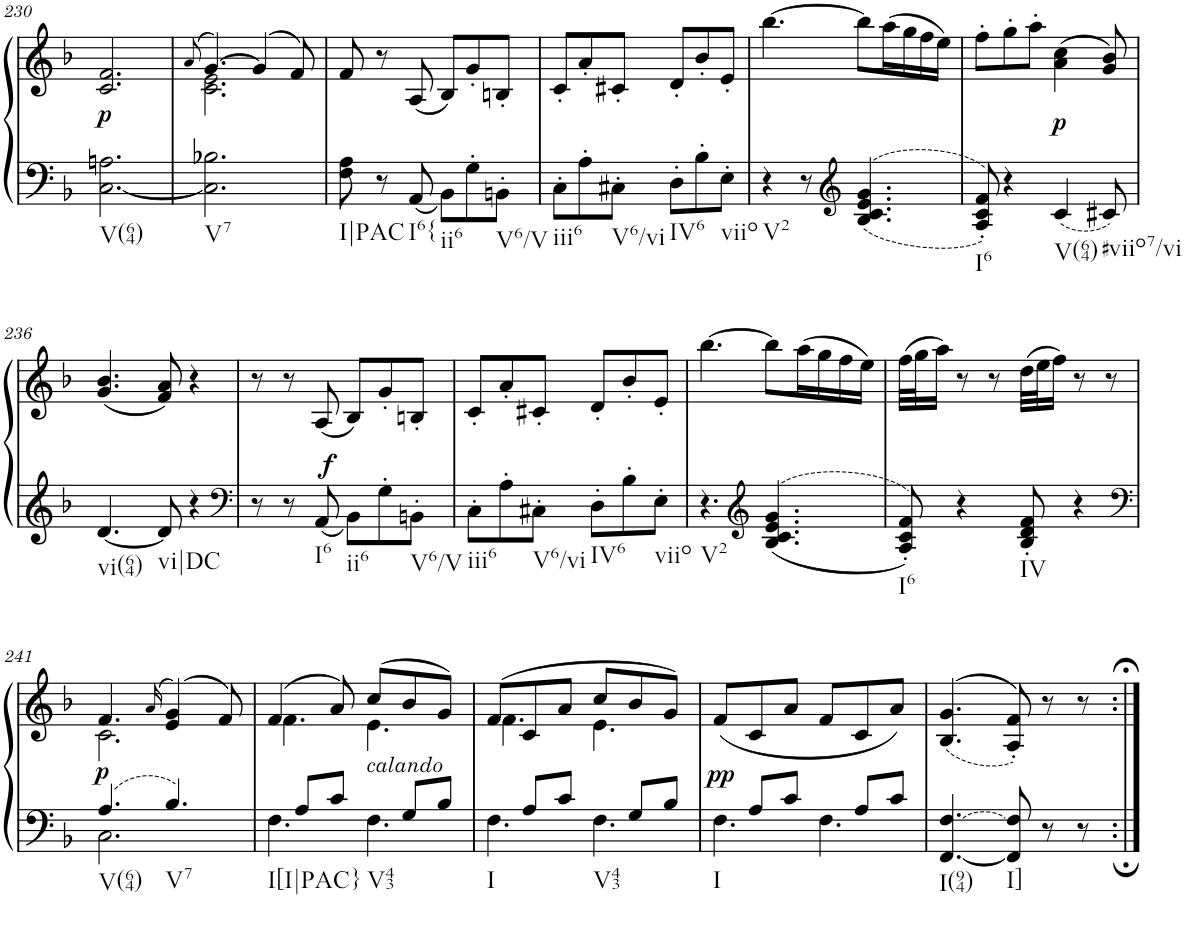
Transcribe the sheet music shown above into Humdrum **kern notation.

**kern	**kern	**dynam
*part1	*part1	*part1
*staff2	*staff1	*staff1/2
*I"Piano, Piano right	*	*
*I'Pno.	*	*
!!LO:PB:g=z
*clefF4	*clefG2	*
*k[b-]	*k[b-]	*
*M6/8	*M6/8	*
=230	=230	=230
!LO:TX:b:t=V(64)	!	!
!	!	!LO:DY:b
[2.C\ 2.An\	2.c/ 2.f/	p
=231	=231	=231
.	(>8qa/	.
*	*^	*
!LO:TX:b:t=V7	!	!	!
2.C\] 2.B-X\	[4.g/)	2.c\ 2.e\	.
.	(4g/]	.	.
.	8f/)	.	.
*	*v	*v	*
=232	=232	=232
!LO:TX:b:t=I|PAC	!	!
8F\ 8A\	8f/	.
8r	8r	.
!LO:TX:b:t=I6{	!	!
8AA/	(8A/	.
!LO:TX:b:t=ii6	!	!
8BB-\L	8B-/L)	.
8G'\	8g'/	.
!LO:TX:b:t=V6/V	!	!
8BBn'\J	8Bn'/J	.
=233	=233	=233
!LO:TX:b:t=iii6	!	!
8C'\L	8c'/L	.
8A'\	8a'/	.
!LO:TX:b:t=V6/vi	!	!
8C#X'\J	8c#X'/J	.
!LO:TX:b:t=IV6	!	!
8D'\L	8d'/L	.
8B-'\	8b-'/	.
!LO:TX:b:t=viio	!	!
8E'\J	8e'/J	.
=234	=234	=234
!LO:TX:b:t=V2	!	!
4r	[4.bb-\	.
8r	.	.
*clefG2	*	*
4.B-/ 4.c/ 4.e/ 4.g/	8bb-\L]	.
.	(16aa\L	.
.	16gg\	.
.	16ff\	.
.	16ee\JJ)	.
=235	=235	=235
!LO:TX:b:t=I6	!	!
8A/' 8c/' 8f/'	8ff'\L	.
4r	8gg'\	.
.	8aa'\J	.
!LO:TX:b:t=V(64)	!	!
!	!	!LO:DY:b
4c/	(4a\ 4cc\	p
!LO:TX:b:t=#viio7/vi	!	!
8c#X/	8g/ 8b-/)	.
!!LO:LB:g=z
=236	=236	=236
!LO:TX:b:t=vi(64)	!	!
[4.d/	(4.g/ 4.b-/	.
!LO:TX:b:t=vi|DC	!	!
8d/]	8f/ 8a/)	.
4r	4r	.
=237	=237	=237
*clefF4	*	*
8r	8r	.
8r	8r	.
!LO:TX:b:t=I6	!	!
!	!	!LO:DY:a=2
8AA/	(8A/	f
!LO:TX:b:t=ii6	!	!
8BB-\L	8B-/L)	.
8G'\	8g'/	.
!LO:TX:b:t=V6/V	!	!
8BBn'\J	8Bn'/J	.
=238	=238	=238
!LO:TX:b:t=iii6	!	!
8C'\L	8c'/L	.
8A'\	8a'/	.
!LO:TX:b:t=V6/vi	!	!
8C#X'\J	8c#X'/J	.
!LO:TX:b:t=IV6	!	!
8D'\L	8d'/L	.
8B-'\	8b-'/	.
!LO:TX:b:t=viio	!	!
8E'\J	8e'/J	.
=239	=239	=239
!LO:TX:b:t=V2	!	!
4.r	[4.bb-\	.
*clefG2	*	*
4.B-/ 4.c/ 4.e/ 4.g/	8bb-\L]	.
.	(16aa\L	.
.	16gg\	.
.	16ff\	.
.	16ee\JJ)	.
=240	=240	=240
!LO:TX:b:t=I6	!	!
8A/' 8c/' 8f/'	(32ff\LLL	.
.	32gg\J	.
.	16aa\JJ)	.
4r	8r	.
.	8r	.
!LO:TX:b:t=IV	!	!
8B-/' 8d/' 8f/'	(32dd\LLL	.
.	32ee\J	.
.	16ff\JJ)	.
4r	8r	.
.	8r	.
!!LO:LB:g=z
=241	=241	=241
*clefF4	*	*
*^	*^	*
!LO:TX:b:t=V(64)	!	!	!	!
!	!	!	!	!LO:DY:a=2
4.A/	2.C\	4.f/	2.c\	p
.	.	(>16qa/	.	.
!LO:TX:b:t=V7	!	!	!	!
4.B-/	.	(4e/ 4g/)	.	.
.	.	8f/)	.	.
=242	=242	=242	=242	=242
!LO:TX:b:t=I[I|PAC}	!	!	!	!
8ryy	4.F\	(4f/	4.f\	.
8A/L	.	.	.	.
8c/J	.	8a/)	.	.
!	!	!LO:TX:b:i:t=calando	!	!
!LO:TX:b:t=V43	!	!	!	!
8ryy	4.F\	(8cc/L	4.e\	.
8G/L	.	8b-/	.	.
8B-/J	.	8g/J)	.	.
=243	=243	=243	=243	=243
!LO:TX:b:t=I	!	!	!	!
8ryy	4.F\	(8f/L	4.f\	.
8A/L	.	8c/	.	.
8c/J	.	8a/J	.	.
!LO:TX:b:t=V43	!	!	!	!
8ryy	4.F\	8cc/L	4.e\	.
8G/L	.	8b-/	.	.
8B-/J	.	8g/J)	.	.
*	*	*v	*v	*
=244	=244	=244	=244
!LO:TX:b:t=I	!	!	!
!	!	!	!LO:DY:b
8ryy	4.F\	(8f/L	pp
8A/L	.	8c/	.
8c/J	.	8a/J	.
8ryy	4.F\	8f/L	.
8A/L	.	8c/	.
8c/J	.	8a/J)	.
*v	*v	*	*
=245	=245	=245
!LO:TX:b:t=I(94)	!	!
!LO:T:n=2:dash	!	!
[4.FF/ [4.F/	(<(>4.B-/ 4.g/	.
!LO:TX:b:t=I]	!	!
8FF/] 8F/]	8A/' 8f/'))	.
8r	8r	.
8r	8r	.
=:|!	=:|!	=:|!
*-	*-	*-
